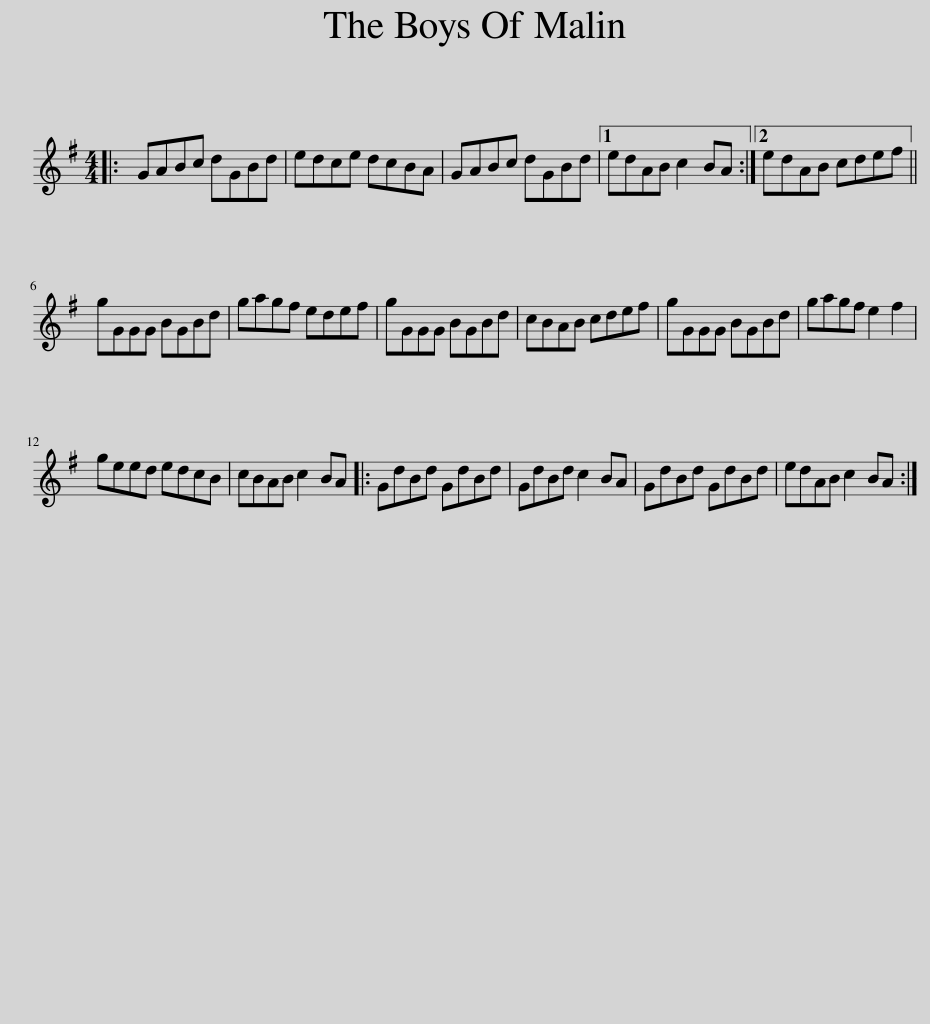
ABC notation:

X:1
L:1/8
M:4/4
I:linebreak $
K:G
V:1 treble
V:1
|: GABc dGBd | edce dcBA | GABc dGBd |1 edAB c2 BA :|2 edAB cdef ||$ %5
 gGGG BGBd | gagf edef | gGGG BGBd | cBAB cdef | gGGG BGBd | %10
 gagf e2 f2 |$ geed edcB | cBAB c2 BA |: GdBd GdBd | GdBd c2 BA | %15
 GdBd GdBd | edAB c2 BA :| %17
